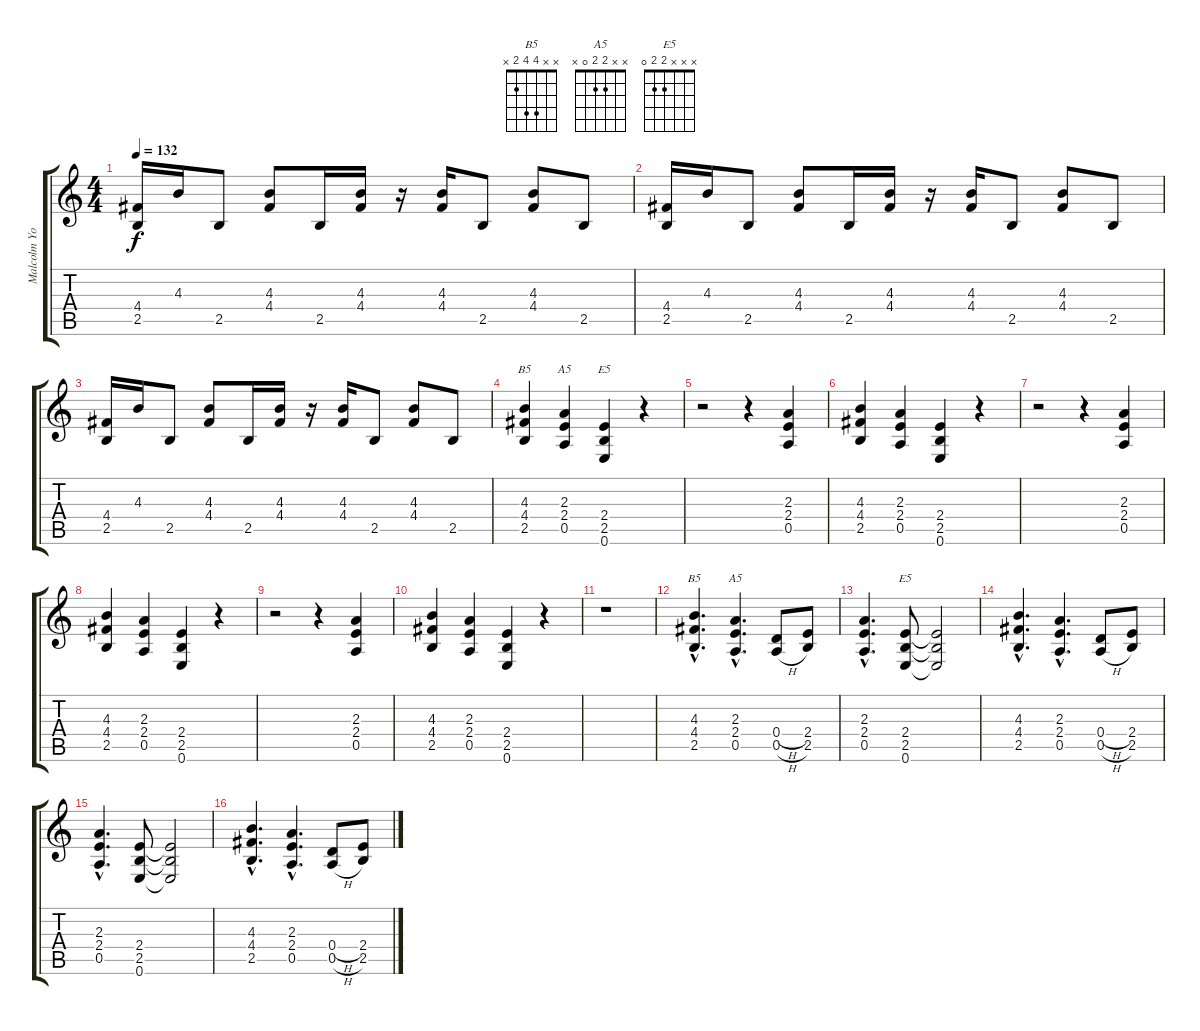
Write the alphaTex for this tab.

\track ("Malcolm Young" "Malcolm Yo") {instrument overdrivenguitar}
\staff {score tabs}
\tuning (E4 B3 G3 D3 A2 E2) {hide}
\chord ("B5" x x x x x x)
\chord ("A5" x x x x x x)
\chord ("E5" x x x x x x)
\chord ("B5" x x 4 4 2 x)
\chord ("A5" x x 2 2 0 x)
\chord ("E5" x x x 2 2 0)
\ts (4 4)
\tempo 132
\clef g2
\ks c
(4.4 2.5).16{dy f} 4.3.16 2.5.8 (4.3 4.4).8 2.5.16 (4.3 4.4).16 r.16 (4.3 4.4).16 2.5.8 (4.3 4.4).8 2.5.8 |
(4.4 2.5).16 4.3.16 2.5.8 (4.3 4.4).8 2.5.16 (4.3 4.4).16 r.16 (4.3 4.4).16 2.5.8 (4.3 4.4).8 2.5.8 |
(4.4 2.5).16 4.3.16 2.5.8 (4.3 4.4).8 2.5.16 (4.3 4.4).16 r.16 (4.3 4.4).16 2.5.8 (4.3 4.4).8 2.5.8 |
(4.3 4.4 2.5).4{ch "B5"} (2.3 2.4 0.5).4{ch "A5"} (2.4 2.5 0.6).4{ch "E5"} r.4 |
r.2 r.4 (2.3 2.4 0.5).4 |
(4.3 4.4 2.5).4 (2.3 2.4 0.5).4 (2.4 2.5 0.6).4 r.4 |
r.2 r.4 (2.3 2.4 0.5).4 |
(4.3 4.4 2.5).4 (2.3 2.4 0.5).4 (2.4 2.5 0.6).4 r.4 |
r.2 r.4 (2.3 2.4 0.5).4 |
(4.3 4.4 2.5).4 (2.3 2.4 0.5).4 (2.4 2.5 0.6).4 r.4 |
r.1 |
(4.3{hac} 4.4{hac} 2.5{hac}).4{d ch "B5"} (2.3{hac} 2.4{hac} 0.5{hac}).4{d ch "A5"} (0.4{h} 0.5{h}).8 (2.4 2.5).8 |
(2.3{hac} 2.4{hac} 0.5{hac}).4{d} (2.4 2.5 0.6).8{ch "E5"} (2.4{t} 2.5{t} 0.6{t}).2 |
(4.3{hac} 4.4{hac} 2.5{hac}).4{d} (2.3{hac} 2.4{hac} 0.5{hac}).4{d} (0.4{h} 0.5{h}).8 (2.4 2.5).8 |
(2.3{hac} 2.4{hac} 0.5{hac}).4{d} (2.4 2.5 0.6).8 (2.4{t} 2.5{t} 0.6{t}).2 |
(4.3{hac} 4.4{hac} 2.5{hac}).4{d} (2.3{hac} 2.4{hac} 0.5{hac}).4{d} (0.4{h} 0.5{h}).8 (2.4 2.5).8
